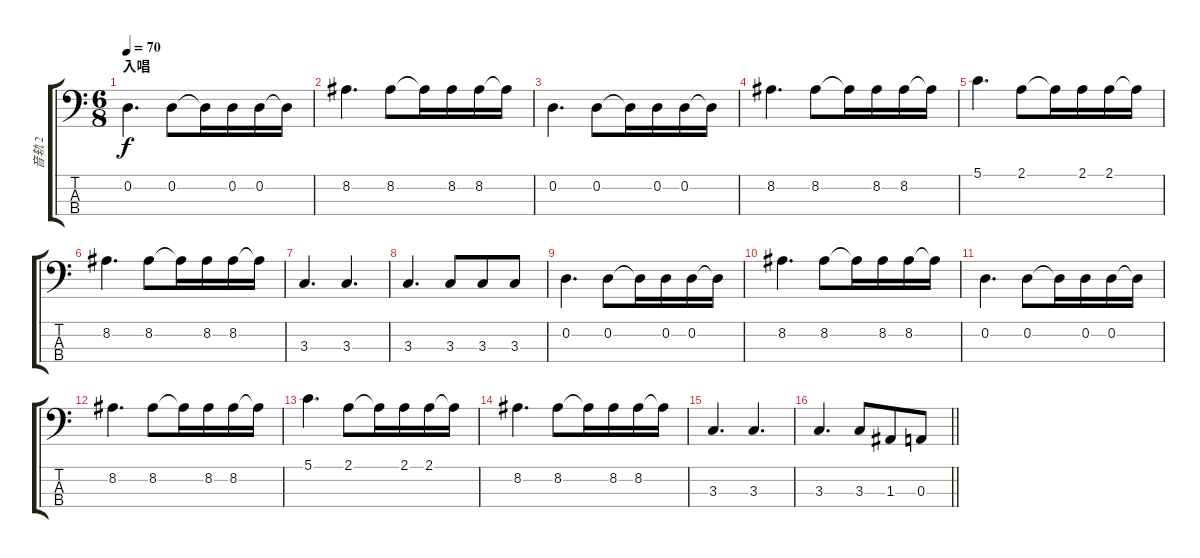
\track ("音轨 2" "音轨 2") {instrument electricbassfinger}
\staff {score tabs}
\tuning (G2 D2 A1 E1) {hide}
\ts (6 8)
\section ("" "入唱")
\tempo 70
\clef f4
\ks c
0.2.4{d dy f} 0.2.8 0.2{t}.16 0.2.16 0.2.16 0.2{t}.16 |
8.2.4{d} 8.2.8 8.2{t}.16 8.2.16 8.2.16 8.2{t}.16 |
0.2.4{d} 0.2.8 0.2{t}.16 0.2.16 0.2.16 0.2{t}.16 |
8.2.4{d} 8.2.8 8.2{t}.16 8.2.16 8.2.16 8.2{t}.16 |
5.1.4{d} 2.1.8 2.1{t}.16 2.1.16 2.1.16 2.1{t}.16 |
8.2.4{d} 8.2.8 8.2{t}.16 8.2.16 8.2.16 8.2{t}.16 |
3.3.4{d} 3.3.4{d} |
3.3.4{d} 3.3.8 3.3.8 3.3.8 |
0.2.4{d} 0.2.8 0.2{t}.16 0.2.16 0.2.16 0.2{t}.16 |
8.2.4{d} 8.2.8 8.2{t}.16 8.2.16 8.2.16 8.2{t}.16 |
0.2.4{d} 0.2.8 0.2{t}.16 0.2.16 0.2.16 0.2{t}.16 |
8.2.4{d} 8.2.8 8.2{t}.16 8.2.16 8.2.16 8.2{t}.16 |
5.1.4{d} 2.1.8 2.1{t}.16 2.1.16 2.1.16 2.1{t}.16 |
8.2.4{d} 8.2.8 8.2{t}.16 8.2.16 8.2.16 8.2{t}.16 |
3.3.4{d} 3.3.4{d} |
\barLineRight lightlight
3.3.4{d} 3.3.8 1.3.8 0.3.8
